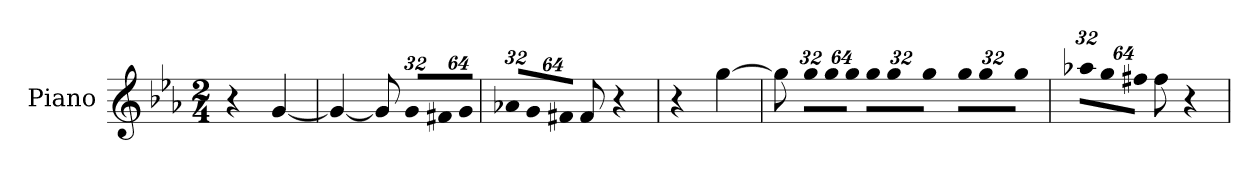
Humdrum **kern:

**kern	**text	**text	**text
*part1	*part1	*part1	*part1
*staff1	*staff1	*staff1	*staff1
*I"Piano	*	*	*
*I'Pno.	*	*	*
!!LO:PB:g=z
*clefG2	*	*	*
*k[b-e-a-]	*	*	*
*E-:	*	*	*
*M2/4	*	*	*
=1	=1	=1	=1
!	!LO:LY:b:color=#000000	!LO:LY:b:color=#000000	!LO:LY:b:color=#000000
4r	Cm:	i	Pedal: Cm
[<4gi/	.	.	.
=2	=2	=2	=2
4gi/_<	.	.	.
8gi/]	.	.	.
*Xbrackettup	*	*	*
!LO:N:vis=16	!	!	!
512%21gi/LL	.	.	.
!LO:N:vis=16	!	!	!
1024%43f#Xi/	.	.	.
!LO:N:vis=16	!	!	!
1024%43gi/JJ	.	.	.
=3	=3	=3	=3
!LO:N:vis=16	!	!	!
512%21a-Xi/LL	.	.	.
!LO:N:vis=16	!	!	!
1024%43gi/	.	.	.
!LO:N:vis=16	!	!	!
1024%43f#Xi/JJ	.	.	.
8f#i/	.	.	.
4r	.	.	.
=4	=4	=4	=4
4r	.	.	.
[>4ggi\	.	.	.
=5	=5	=5	=5
8ggi\]	.	.	.
!LO:N:vis=16	!	!	!
512%21ggi\LL	.	.	.
!LO:N:vis=16	!	!	!
1024%43ggi\	.	.	.
!LO:N:vis=16	!	!	!
1024%43ggi\JJ	.	.	.
!LO:N:vis=16	!	!	!
512%21ggi\LL	.	.	.
!LO:N:vis=16	!	!	!
1024%43ggi\	.	.	.
!LO:N:vis=16	!	!	!
1024%43ggi\JJ	.	.	.
!LO:N:vis=16	!	!	!
512%21ggi\LL	.	.	.
!LO:N:vis=16	!	!	!
1024%43ggi\	.	.	.
!LO:N:vis=16	!	!	!
1024%43ggi\JJ	.	.	.
=6	=6	=6	=6
!LO:N:vis=16	!	!	!
512%21aa-Xi\LL	.	.	.
!LO:N:vis=16	!	!	!
1024%43ggi\	.	.	.
!LO:N:vis=16	!	!	!
1024%43ff#Xi\JJ	.	.	.
8ff#i\	.	.	.
4r	.	.	.
=	=	=	=
*-	*-	*-	*-
